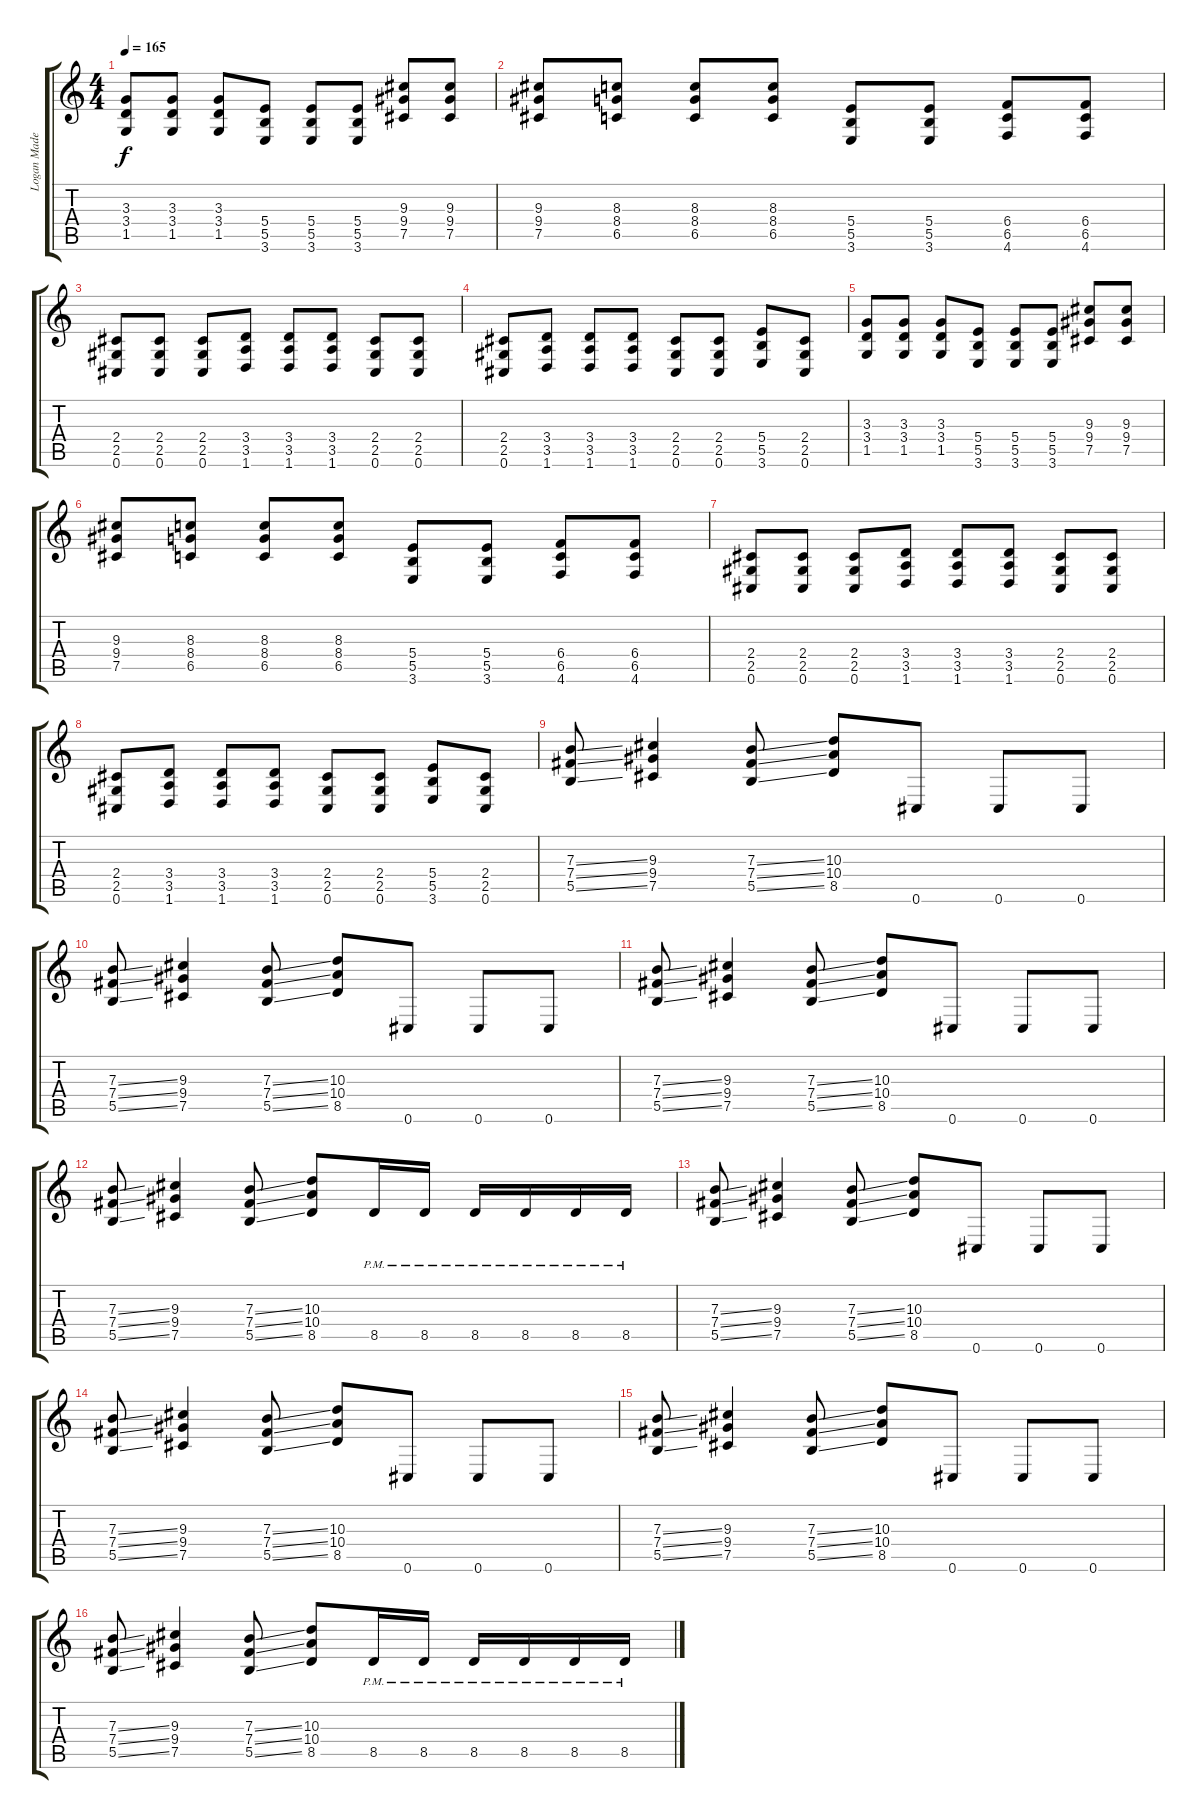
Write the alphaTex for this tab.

\track ("Logan Mader" "Logan Made") {instrument distortionguitar}
\staff {score tabs}
\tuning (Db4 Ab3 E3 B2 Gb2 Db2) {hide}
\ts (4 4)
\tempo 165
\clef g2
\ks c
(3.3 3.4 1.5).8{dy f} (3.3 3.4 1.5).8 (3.3 3.4 1.5).8 (5.4 5.5 3.6).8 (5.4 5.5 3.6).8 (5.4 5.5 3.6).8 (9.3 9.4 7.5).8 (9.3 9.4 7.5).8 |
(9.3 9.4 7.5).8 (8.3 8.4 6.5).8 (8.3 8.4 6.5).8 (8.3 8.4 6.5).8 (5.4 5.5 3.6).8 (5.4 5.5 3.6).8 (6.4 6.5 4.6).8 (6.4 6.5 4.6).8 |
(2.4 2.5 0.6).8 (2.4 2.5 0.6).8 (2.4 2.5 0.6).8 (3.4 3.5 1.6).8 (3.4 3.5 1.6).8 (3.4 3.5 1.6).8 (2.4 2.5 0.6).8 (2.4 2.5 0.6).8 |
(2.4 2.5 0.6).8 (3.4 3.5 1.6).8 (3.4 3.5 1.6).8 (3.4 3.5 1.6).8 (2.4 2.5 0.6).8 (2.4 2.5 0.6).8 (5.4 5.5 3.6).8 (2.4 2.5 0.6).8 |
(3.3 3.4 1.5).8 (3.3 3.4 1.5).8 (3.3 3.4 1.5).8 (5.4 5.5 3.6).8 (5.4 5.5 3.6).8 (5.4 5.5 3.6).8 (9.3 9.4 7.5).8 (9.3 9.4 7.5).8 |
(9.3 9.4 7.5).8 (8.3 8.4 6.5).8 (8.3 8.4 6.5).8 (8.3 8.4 6.5).8 (5.4 5.5 3.6).8 (5.4 5.5 3.6).8 (6.4 6.5 4.6).8 (6.4 6.5 4.6).8 |
(2.4 2.5 0.6).8 (2.4 2.5 0.6).8 (2.4 2.5 0.6).8 (3.4 3.5 1.6).8 (3.4 3.5 1.6).8 (3.4 3.5 1.6).8 (2.4 2.5 0.6).8 (2.4 2.5 0.6).8 |
(2.4 2.5 0.6).8 (3.4 3.5 1.6).8 (3.4 3.5 1.6).8 (3.4 3.5 1.6).8 (2.4 2.5 0.6).8 (2.4 2.5 0.6).8 (5.4 5.5 3.6).8 (2.4 2.5 0.6).8 |
(7.3{ss} 7.4{ss} 5.5{ss}).8 (9.3 9.4 7.5).4 (7.3{ss} 7.4{ss} 5.5{ss}).8 (10.3 10.4 8.5).8 0.6.8 0.6.8 0.6.8 |
(7.3{ss} 7.4{ss} 5.5{ss}).8 (9.3 9.4 7.5).4 (7.3{ss} 7.4{ss} 5.5{ss}).8 (10.3 10.4 8.5).8 0.6.8 0.6.8 0.6.8 |
(7.3{ss} 7.4{ss} 5.5{ss}).8 (9.3 9.4 7.5).4 (7.3{ss} 7.4{ss} 5.5{ss}).8 (10.3 10.4 8.5).8 0.6.8 0.6.8 0.6.8 |
(7.3{ss} 7.4{ss} 5.5{ss}).8 (9.3 9.4 7.5).4 (7.3{ss} 7.4{ss} 5.5{ss}).8 (10.3 10.4 8.5).8 8.5{pm}.16 8.5{pm}.16 8.5{pm}.16 8.5{pm}.16 8.5{pm}.16 8.5{pm}.16 |
(7.3{ss} 7.4{ss} 5.5{ss}).8 (9.3 9.4 7.5).4 (7.3{ss} 7.4{ss} 5.5{ss}).8 (10.3 10.4 8.5).8 0.6.8 0.6.8 0.6.8 |
(7.3{ss} 7.4{ss} 5.5{ss}).8 (9.3 9.4 7.5).4 (7.3{ss} 7.4{ss} 5.5{ss}).8 (10.3 10.4 8.5).8 0.6.8 0.6.8 0.6.8 |
(7.3{ss} 7.4{ss} 5.5{ss}).8 (9.3 9.4 7.5).4 (7.3{ss} 7.4{ss} 5.5{ss}).8 (10.3 10.4 8.5).8 0.6.8 0.6.8 0.6.8 |
(7.3{ss} 7.4{ss} 5.5{ss}).8 (9.3 9.4 7.5).4 (7.3{ss} 7.4{ss} 5.5{ss}).8 (10.3 10.4 8.5).8 8.5{pm}.16 8.5{pm}.16 8.5{pm}.16 8.5{pm}.16 8.5{pm}.16 8.5{pm}.16
